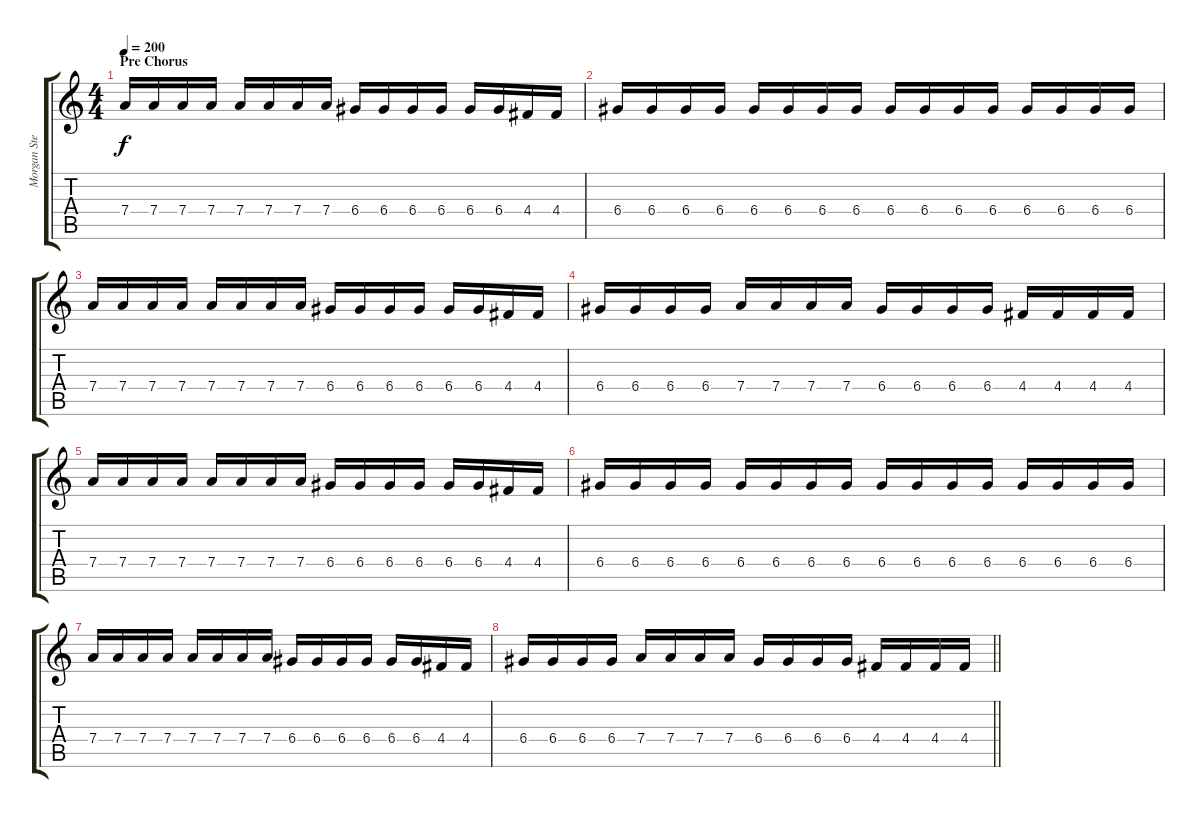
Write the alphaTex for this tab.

\track ("Morgan Steinmeyer Håkansson " "Morgan Ste") {instrument distortionguitar}
\staff {score tabs}
\tuning (E4 B3 G3 D3 A2 D2) {hide}
\ts (4 4)
\section ("" "Pre Chorus")
\tempo 200
\clef g2
\ks c
7.4.16{dy f} 7.4.16 7.4.16 7.4.16 7.4.16 7.4.16 7.4.16 7.4.16 6.4.16 6.4.16 6.4.16 6.4.16 6.4.16 6.4.16 4.4.16 4.4.16 |
6.4.16 6.4.16 6.4.16 6.4.16 6.4.16 6.4.16 6.4.16 6.4.16 6.4.16 6.4.16 6.4.16 6.4.16 6.4.16 6.4.16 6.4.16 6.4.16 |
7.4.16 7.4.16 7.4.16 7.4.16 7.4.16 7.4.16 7.4.16 7.4.16 6.4.16 6.4.16 6.4.16 6.4.16 6.4.16 6.4.16 4.4.16 4.4.16 |
6.4.16 6.4.16 6.4.16 6.4.16 7.4.16 7.4.16 7.4.16 7.4.16 6.4.16 6.4.16 6.4.16 6.4.16 4.4.16 4.4.16 4.4.16 4.4.16 |
7.4.16 7.4.16 7.4.16 7.4.16 7.4.16 7.4.16 7.4.16 7.4.16 6.4.16 6.4.16 6.4.16 6.4.16 6.4.16 6.4.16 4.4.16 4.4.16 |
6.4.16 6.4.16 6.4.16 6.4.16 6.4.16 6.4.16 6.4.16 6.4.16 6.4.16 6.4.16 6.4.16 6.4.16 6.4.16 6.4.16 6.4.16 6.4.16 |
7.4.16 7.4.16 7.4.16 7.4.16 7.4.16 7.4.16 7.4.16 7.4.16 6.4.16 6.4.16 6.4.16 6.4.16 6.4.16 6.4.16 4.4.16 4.4.16 |
\barLineRight lightlight
6.4.16 6.4.16 6.4.16 6.4.16 7.4.16 7.4.16 7.4.16 7.4.16 6.4.16 6.4.16 6.4.16 6.4.16 4.4.16 4.4.16 4.4.16 4.4.16
